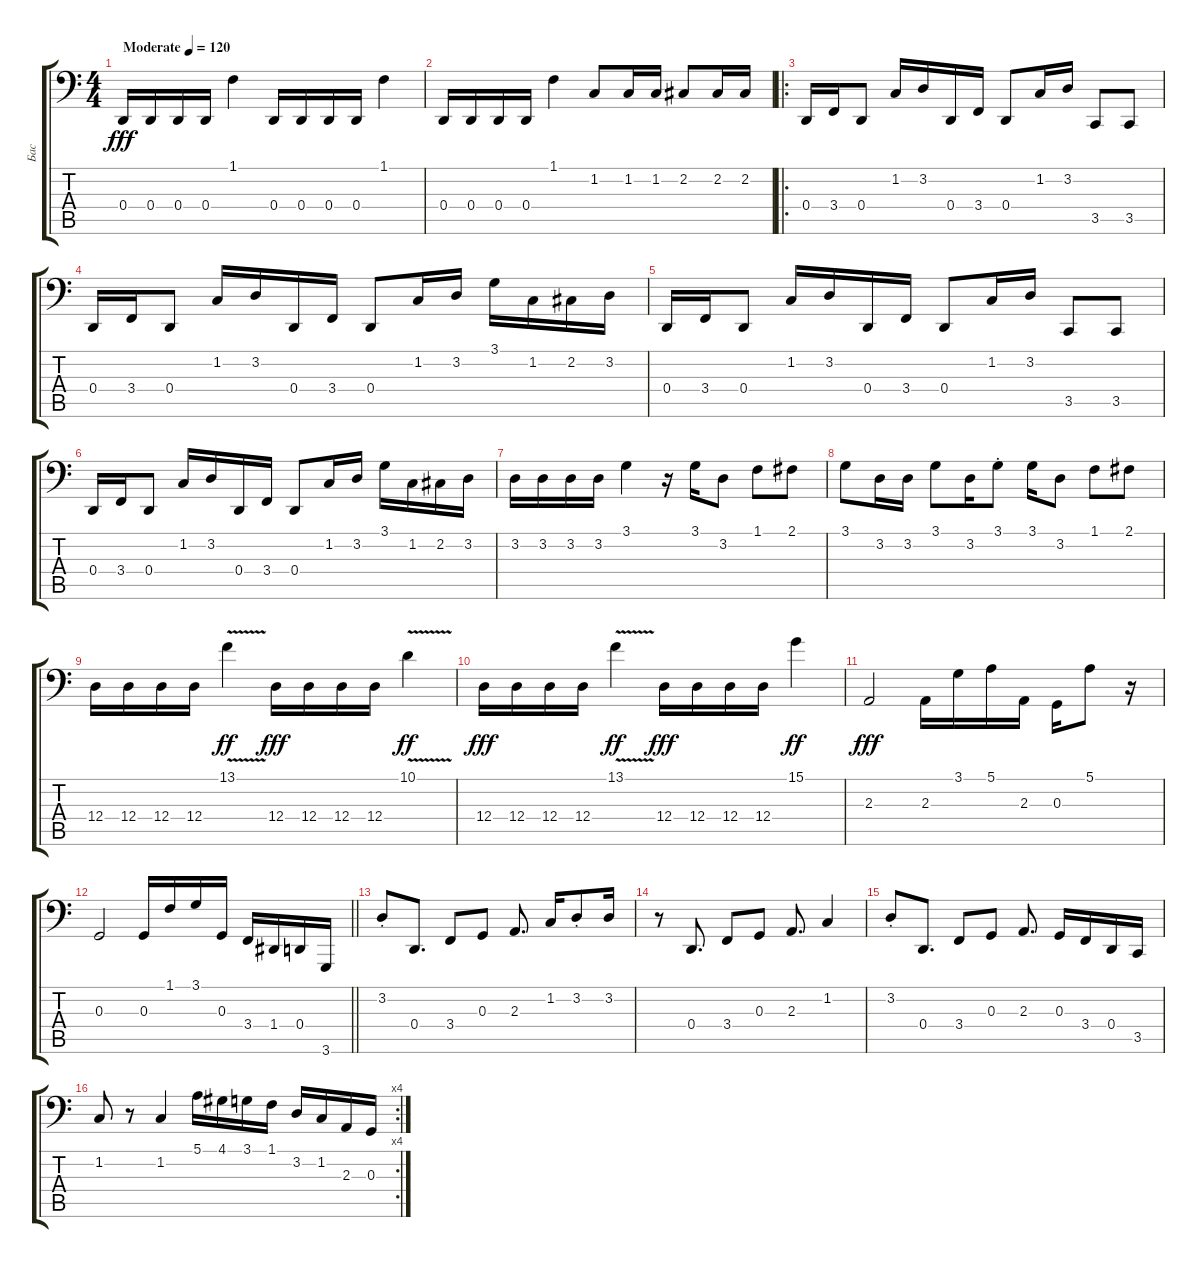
\track ("Бас" "Бас") {instrument electricbassfinger}
\staff {score tabs}
\tuning (E2 B1 G1 D1 A0 E0) {hide}
\ts (4 4)
\tempo (120 "Moderate")
\clef f4
\ks c
0.4.16{dy fff instrument electricbassfinger} 0.4.16 0.4.16 0.4.16 1.1.4 0.4.16 0.4.16 0.4.16 0.4.16 1.1.4 |
0.4.16 0.4.16 0.4.16 0.4.16 1.1.4 1.2.8 1.2.16 1.2.16 2.2.8 2.2.16 2.2.16 |
\ro
0.4.16 3.4.16 0.4.8 1.2.16 3.2.16 0.4.16 3.4.16 0.4.8 1.2.16 3.2.16 3.5.8 3.5.8 |
0.4.16 3.4.16 0.4.8 1.2.16 3.2.16 0.4.16 3.4.16 0.4.8 1.2.16 3.2.16 3.1.16 1.2.16 2.2.16 3.2.16 |
0.4.16 3.4.16 0.4.8 1.2.16 3.2.16 0.4.16 3.4.16 0.4.8 1.2.16 3.2.16 3.5.8 3.5.8 |
0.4.16 3.4.16 0.4.8 1.2.16 3.2.16 0.4.16 3.4.16 0.4.8 1.2.16 3.2.16 3.1.16 1.2.16 2.2.16 3.2.16 |
3.2.16 3.2.16 3.2.16 3.2.16 3.1.4 r.16 3.1.16 3.2.8 1.1.8 2.1.8 |
3.1.8 3.2.16 3.2.16 3.1.8 3.2.16 3.1{st}.8 3.1.16 3.2.8 1.1.8 2.1.8 |
12.4.16 12.4.16 12.4.16 12.4.16 13.1{v}.4{dy ff} 12.4.16{dy fff} 12.4.16 12.4.16 12.4.16 10.1{v}.4{dy ff} |
12.4.16{dy fff} 12.4.16 12.4.16 12.4.16 13.1{v}.4{dy ff} 12.4.16{dy fff} 12.4.16 12.4.16 12.4.16 15.1.4{dy ff} |
2.3.2{dy fff} 2.3.16 3.1.16 5.1.16 2.3.16 0.3.16 5.1.8 r.16 |
\barLineRight lightlight
0.3.2 0.3.16 1.1.16 3.1.16 0.3.16 3.4.16 1.4.16 0.4.16 3.6.16 |
3.2{st}.8 0.4.8{d} 3.4.8 0.3.8 2.3.8{d} 1.2.16 3.2{st}.8 3.2.16 |
r.8 0.4.8{d} 3.4.8 0.3.8 2.3.8{d} 1.2.4 |
3.2{st}.8 0.4.8{d} 3.4.8 0.3.8 2.3.8{d} 0.3.16 3.4.16 0.4.16 3.5.16 |
\rc 4
1.2.8 r.8 1.2.4 5.1.16 4.1.16 3.1.16 1.1.16 3.2.16 1.2.16 2.3.16 0.3.16
